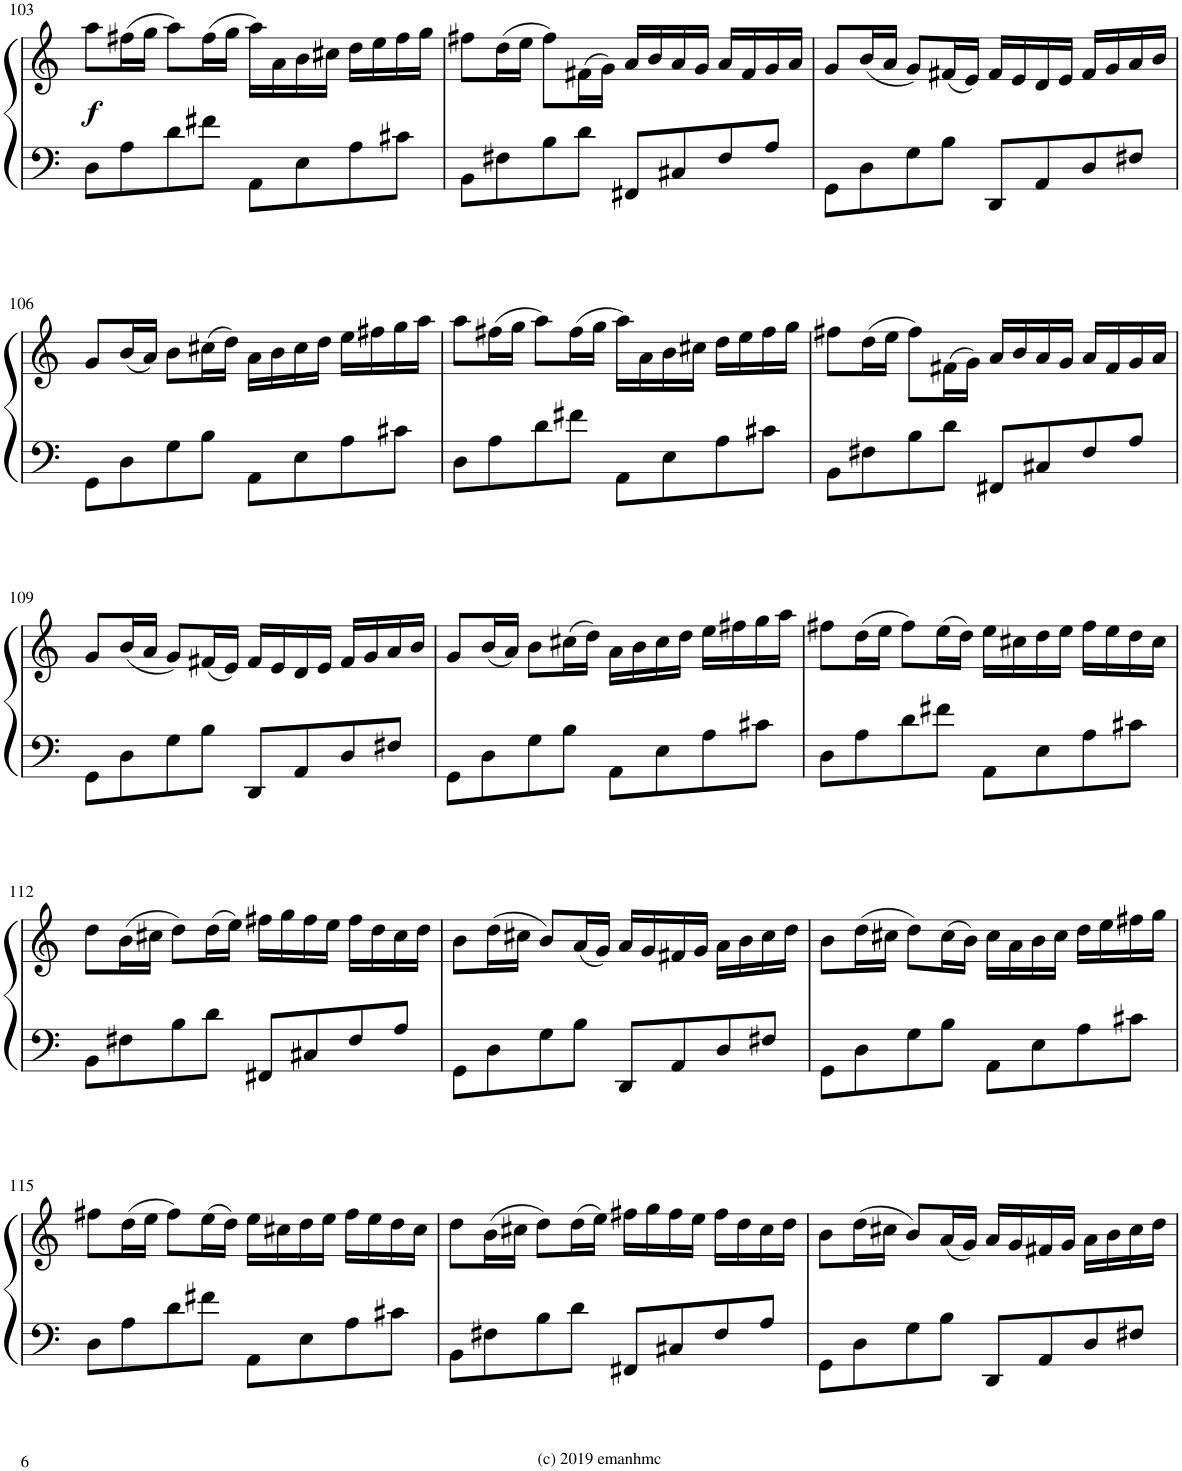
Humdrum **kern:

**kern	**kern	**dynam
*part1	*part1	*part1
*staff2	*staff1	*staff1/2
*I"Piano	*	*
*I'Pno.	*	*
!!LO:PB:g=z
*clefF4	*clefG2	*
*k[]	*k[]	*
*M4/4	*M4/4	*
*met(c)	*met(c)	*
=103	=103	=103
!	!	!LO:DY:b
8D\L	8aa\L	f
8A\	(16ff#X\L	.
.	16gg\JJ	.
8d\	8aa\L)	.
8f#X\J	(16ff#\L	.
.	16gg\JJ	.
8AA\L	16aa\LL)	.
.	16a\	.
8E\	16b\	.
.	16cc#X\JJ	.
8A\	16dd\LL	.
.	16ee\	.
8c#X\J	16ff#\	.
.	16gg\JJ	.
=104	=104	=104
8BB\L	8ff#X\L	.
8F#X\	(16dd\L	.
.	16ee\JJ	.
8B\	8ff#\L)	.
8d\J	(16f#X\L	.
.	16g\JJ)	.
8FF#X/L	16a/LL	.
.	16b/	.
8C#X/	16a/	.
.	16g/JJ	.
8F#/	16a/LL	.
.	16f#/	.
8A/J	16g/	.
.	16a/JJ	.
=105	=105	=105
8GG\L	8g/L	.
8D\	(16b/L	.
.	16a/JJ	.
8G\	8g/L)	.
8B\J	(16f#X/L	.
.	16e/JJ)	.
8DD/L	16f#/LL	.
.	16e/	.
8AA/	16d/	.
.	16e/JJ	.
8D/	16f#/LL	.
.	16g/	.
8F#X/J	16a/	.
.	16b/JJ	.
!!LO:LB:g=z
=106	=106	=106
8GG\L	8g/L	.
8D\	(16b/L	.
.	16a/JJ)	.
8G\	8b\L	.
8B\J	(16cc#X\L	.
.	16dd\JJ)	.
8AA\L	16a\LL	.
.	16b\	.
8E\	16cc#\	.
.	16dd\JJ	.
8A\	16ee\LL	.
.	16ff#X\	.
8c#X\J	16gg\	.
.	16aa\JJ	.
=107	=107	=107
8D\L	8aa\L	.
8A\	(16ff#X\L	.
.	16gg\JJ	.
8d\	8aa\L)	.
8f#X\J	(16ff#\L	.
.	16gg\JJ	.
8AA\L	16aa\LL)	.
.	16a\	.
8E\	16b\	.
.	16cc#X\JJ	.
8A\	16dd\LL	.
.	16ee\	.
8c#X\J	16ff#\	.
.	16gg\JJ	.
=108	=108	=108
8BB\L	8ff#X\L	.
8F#X\	(16dd\L	.
.	16ee\JJ	.
8B\	8ff#\L)	.
8d\J	(16f#X\L	.
.	16g\JJ)	.
8FF#X/L	16a/LL	.
.	16b/	.
8C#X/	16a/	.
.	16g/JJ	.
8F#/	16a/LL	.
.	16f#/	.
8A/J	16g/	.
.	16a/JJ	.
!!LO:LB:g=z
=109	=109	=109
8GG\L	8g/L	.
8D\	(16b/L	.
.	16a/JJ	.
8G\	8g/L)	.
8B\J	(16f#X/L	.
.	16e/JJ)	.
8DD/L	16f#/LL	.
.	16e/	.
8AA/	16d/	.
.	16e/JJ	.
8D/	16f#/LL	.
.	16g/	.
8F#X/J	16a/	.
.	16b/JJ	.
=110	=110	=110
8GG\L	8g/L	.
8D\	(16b/L	.
.	16a/JJ)	.
8G\	8b\L	.
8B\J	(16cc#X\L	.
.	16dd\JJ)	.
8AA\L	16a\LL	.
.	16b\	.
8E\	16cc#\	.
.	16dd\JJ	.
8A\	16ee\LL	.
.	16ff#X\	.
8c#X\J	16gg\	.
.	16aa\JJ	.
=111	=111	=111
8D\L	8ff#X\L	.
8A\	(16dd\L	.
.	16ee\JJ	.
8d\	8ff#\L)	.
8f#X\J	(16ee\L	.
.	16dd\JJ)	.
8AA\L	16ee\LL	.
.	16cc#X\	.
8E\	16dd\	.
.	16ee\JJ	.
8A\	16ff#\LL	.
.	16ee\	.
8c#X\J	16dd\	.
.	16cc#\JJ	.
!!LO:LB:g=z
=112	=112	=112
8BB\L	8dd\L	.
8F#X\	(16b\L	.
.	16cc#X\JJ	.
8B\	8dd\L)	.
8d\J	(16dd\L	.
.	16ee\JJ)	.
8FF#X/L	16ff#X\LL	.
.	16gg\	.
8C#X/	16ff#\	.
.	16ee\JJ	.
8F#/	16ff#\LL	.
.	16dd\	.
8A/J	16cc#\	.
.	16dd\JJ	.
=113	=113	=113
8GG\L	8b\L	.
8D\	(16dd\L	.
.	16cc#X\JJ	.
8G\	8b/L)	.
8B\J	(16a/L	.
.	16g/JJ)	.
8DD/L	16a/LL	.
.	16g/	.
8AA/	16f#X/	.
.	16g/JJ	.
8D/	16a\LL	.
.	16b\	.
8F#X/J	16cc#\	.
.	16dd\JJ	.
=114	=114	=114
8GG\L	8b\L	.
8D\	(16dd\L	.
.	16cc#X\JJ	.
8G\	8dd\L)	.
8B\J	(16cc#\L	.
.	16b\JJ)	.
8AA\L	16cc#\LL	.
.	16a\	.
8E\	16b\	.
.	16cc#\JJ	.
8A\	16dd\LL	.
.	16ee\	.
8c#X\J	16ff#X\	.
.	16gg\JJ	.
!!LO:LB:g=z
=115	=115	=115
8D\L	8ff#X\L	.
8A\	(16dd\L	.
.	16ee\JJ	.
8d\	8ff#\L)	.
8f#X\J	(16ee\L	.
.	16dd\JJ)	.
8AA\L	16ee\LL	.
.	16cc#X\	.
8E\	16dd\	.
.	16ee\JJ	.
8A\	16ff#\LL	.
.	16ee\	.
8c#X\J	16dd\	.
.	16cc#\JJ	.
=116	=116	=116
8BB\L	8dd\L	.
8F#X\	(16b\L	.
.	16cc#X\JJ	.
8B\	8dd\L)	.
8d\J	(16dd\L	.
.	16ee\JJ)	.
8FF#X/L	16ff#X\LL	.
.	16gg\	.
8C#X/	16ff#\	.
.	16ee\JJ	.
8F#/	16ff#\LL	.
.	16dd\	.
8A/J	16cc#\	.
.	16dd\JJ	.
=117	=117	=117
8GG\L	8b\L	.
8D\	(16dd\L	.
.	16cc#X\JJ	.
8G\	8b/L)	.
8B\J	(16a/L	.
.	16g/JJ)	.
8DD/L	16a/LL	.
.	16g/	.
8AA/	16f#X/	.
.	16g/JJ	.
8D/	16a\LL	.
.	16b\	.
8F#X/J	16cc#\	.
.	16dd\JJ	.
=	=	=
*-	*-	*-
